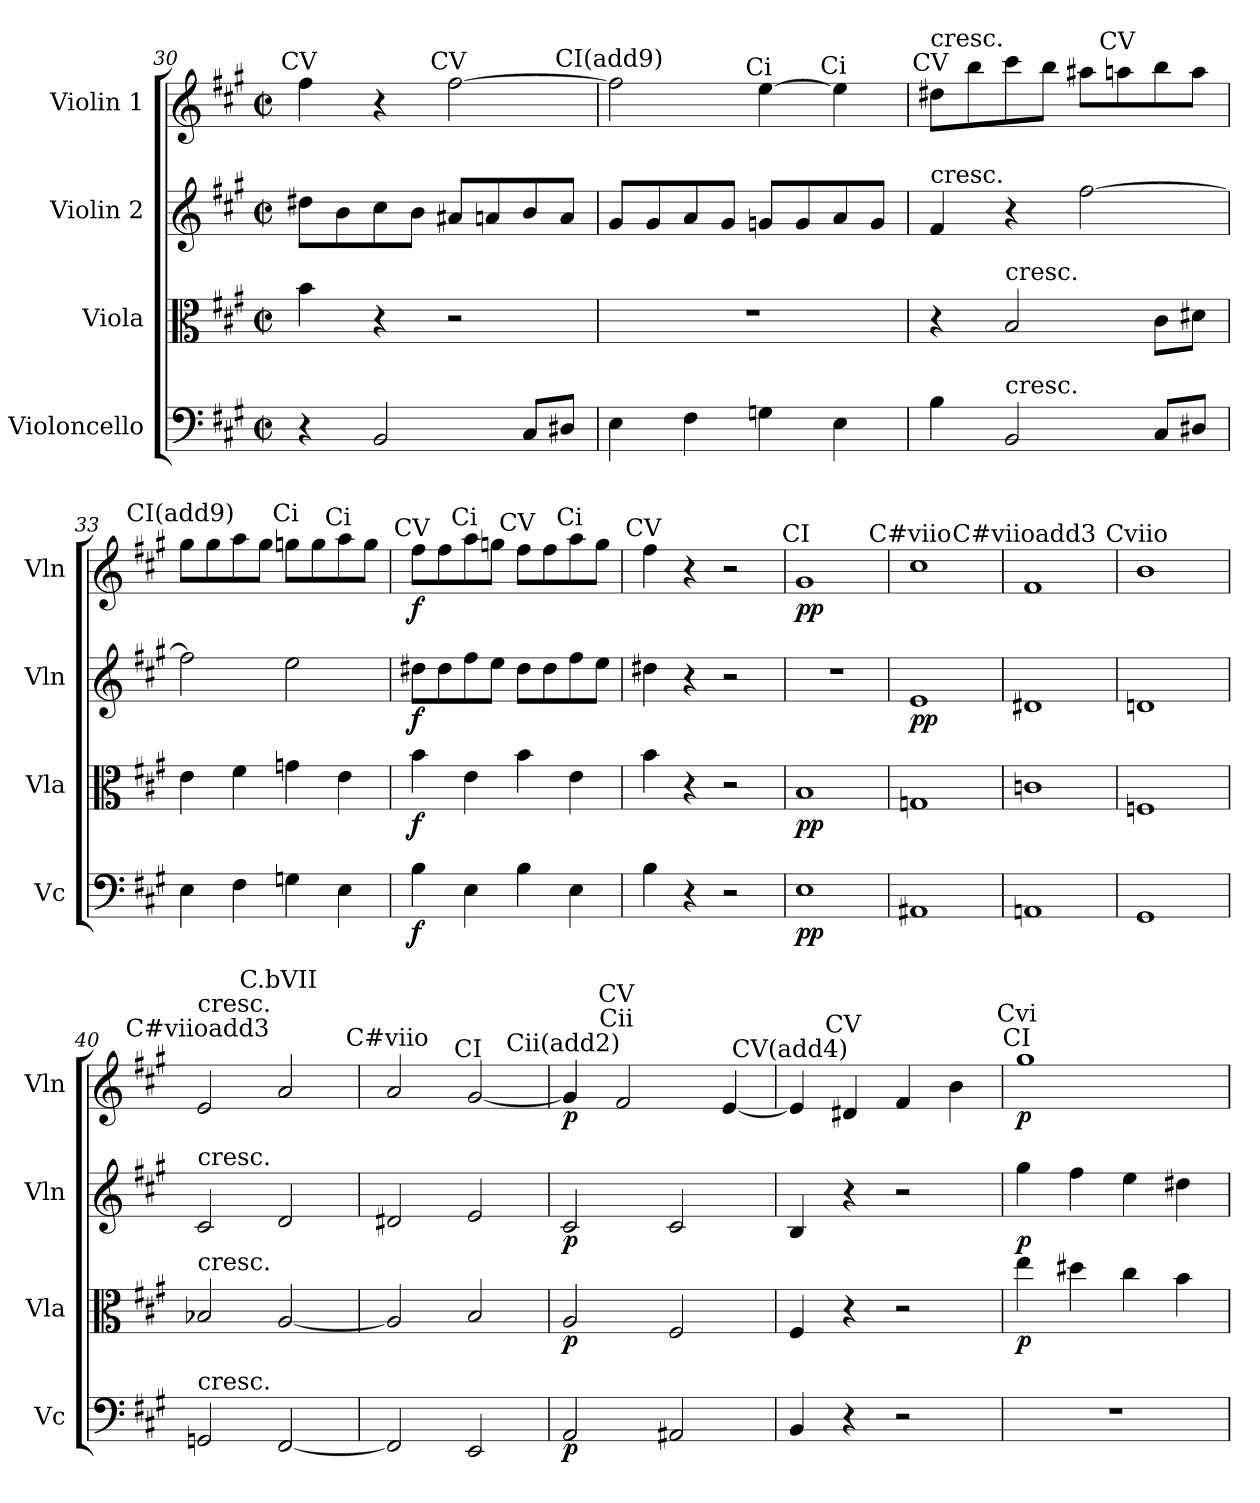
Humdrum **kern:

**kern	**dynam	**kern	**dynam	**kern	**dynam	**kern	**dynam
*part4	*part4	*part3	*part3	*part2	*part2	*part1	*part1
*staff4	*staff4	*staff3	*staff3	*staff2	*staff2	*staff1	*staff1
*I"Violoncello	*	*I"Viola	*	*I"Violin 2	*	*I"Violin 1	*
*I'Vc	*	*I'Vla	*	*I'Vln	*	*I'Vln	*
*clefF4	*	*clefC3	*	*clefG2	*	*clefG2	*
*k[f#c#g#]	*	*k[f#c#g#]	*	*k[f#c#g#]	*	*k[f#c#g#]	*
*A:	*	*A:	*	*A:	*	*A:	*
*M2/2	*	*M2/2	*	*M2/2	*	*M2/2	*
*met(c|)	*	*met(c|)	*	*met(c|)	*	*met(c|)	*
=30X	=30X	=30X	=30X	=30X	=30X	=30X	=30X
!	!	!	!	!	!	!LO:TX:a:cj:t=CV	!
4r	.	4b\	.	8dd#X\L	.	4ff#\	.
.	.	.	.	8b\	.	.	.
2BB/	.	4r	.	8cc#\	.	4r	.
.	.	.	.	8b\J	.	.	.
!	!	!	!	!	!	!LO:TX:a:cj:t=CV	!
.	.	2r	.	8a#X/L	.	[2ff#\	.
.	.	.	.	8an/	.	.	.
8C#/L	.	.	.	8b/	.	.	.
8D#X/J	.	.	.	8a/J	.	.	.
=31X	=31X	=31X	=31X	=31X	=31X	=31X	=31X
!	!	!	!	!	!	!LO:TX:a:cj:t=CI(add9)	!
4E\	.	1r	.	8g#/L	.	2ff#\]	.
.	.	.	.	8g#/	.	.	.
4F#\	.	.	.	8a/	.	.	.
.	.	.	.	8g#/J	.	.	.
!	!	!	!	!	!	!LO:TX:a:cj:t=Ci	!
4Gn\	.	.	.	8gn/L	.	[4ee\	.
.	.	.	.	8g/	.	.	.
!	!	!	!	!	!	!LO:TX:a:cj:t=Ci	!
4E\	.	.	.	8a/	.	4ee\]	.
.	.	.	.	8g/J	.	.	.
!!LO:PB:g=z
=32X	=32X	=32X	=32X	=32X	=32X	=32X	=32X
!	!	!	!	!	!	!LO:TX:a:cj:t=CV	!
!	!	!	!	!	!	!LO:TX:a:t=cresc.	!
!	!	!	!	!LO:TX:a:t=cresc.	!	!	!
4B\	.	4r	.	4f#/	.	8dd#X\L	.
.	.	.	.	.	.	8bb\	.
!	!	!LO:TX:a:t=cresc.	!	!	!	!	!
!LO:TX:a:t=cresc.	!	!	!	!	!	!	!
2BB/	.	2B/	.	4r	.	8ccc#\	.
.	.	.	.	.	.	8bb\J	.
.	.	.	.	[2ff#\	.	8aa#X\L	.
!	!	!	!	!	!	!LO:TX:a:cj:t=CV	!
.	.	.	.	.	.	8aan\	.
8C#/L	.	8c#\L	.	.	.	8bb\	.
8D#X/J	.	8d#X\J	.	.	.	8aa\J	.
=33X	=33X	=33X	=33X	=33X	=33X	=33X	=33X
!	!	!	!	!	!	!LO:TX:a:cj:t=CI(add9)	!
4E\	.	4e\	.	2ff#\]	.	8gg#\L	.
.	.	.	.	.	.	8gg#\	.
4F#\	.	4f#\	.	.	.	8aa\	.
.	.	.	.	.	.	8gg#\J	.
!	!	!	!	!	!	!LO:TX:a:cj:t=Ci	!
4Gn\	.	4gn\	.	2ee\	.	8ggn\L	.
.	.	.	.	.	.	8gg\	.
!	!	!	!	!	!	!LO:TX:a:cj:t=Ci	!
4E\	.	4e\	.	.	.	8aa\	.
.	.	.	.	.	.	8gg\J	.
=34X	=34X	=34X	=34X	=34X	=34X	=34X	=34X
!	!	!	!	!	!	!LO:TX:a:cj:t=CV	!
!	!LO:DY:b	!	!LO:DY:b	!	!LO:DY:b	!	!LO:DY:b
4B\	f	4b\	f	8dd#X\L	f	8ff#\L	f
.	.	.	.	8dd#\	.	8ff#\	.
!	!	!	!	!	!	!LO:TX:a:cj:t=Ci	!
4E\	.	4e\	.	8ff#\	.	8aa\	.
.	.	.	.	8ee\J	.	8ggn\J	.
!	!	!	!	!	!	!LO:TX:a:cj:t=CV	!
4B\	.	4b\	.	8dd#\L	.	8ff#\L	.
.	.	.	.	8dd#\	.	8ff#\	.
!	!	!	!	!	!	!LO:TX:a:cj:t=Ci	!
4E\	.	4e\	.	8ff#\	.	8aa\	.
.	.	.	.	8ee\J	.	8gg\J	.
=35X	=35X	=35X	=35X	=35X	=35X	=35X	=35X
!	!	!	!	!	!	!LO:TX:a:cj:t=CV	!
4B\	.	4b\	.	4dd#X\	.	4ff#\	.
4r	.	4r	.	4r	.	4r	.
2r	.	2r	.	2r	.	2r	.
!!LO:LB:g=z
=36X	=36X	=36X	=36X	=36X	=36X	=36X	=36X
!	!	!	!	!	!	!LO:TX:a:cj:t=CI	!
!	!LO:DY:b	!	!LO:DY:b	!	!	!	!LO:DY:b
1E	pp	1B	pp	1r	.	1g#	pp
=37X	=37X	=37X	=37X	=37X	=37X	=37X	=37X
!	!	!	!	!	!	!LO:TX:a:cj:t=C#viio	!
!	!	!	!	!	!LO:DY:b	!	!
1AA#X	.	1Gn	.	1e	pp	1cc#	.
=38X	=38X	=38X	=38X	=38X	=38X	=38X	=38X
!	!	!	!	!	!	!LO:TX:a:cj:t=C#viioadd3	!
1AAn	.	1cn	.	1d#X	.	1f#	.
=39X	=39X	=39X	=39X	=39X	=39X	=39X	=39X
!	!	!	!	!	!	!LO:TX:a:cj:t=Cviio	!
1GG#	.	1Fn	.	1dn	.	1b	.
=40X	=40X	=40X	=40X	=40X	=40X	=40X	=40X
!	!	!	!	!	!	!LO:TX:a:cj:t=C#viioadd3	!
!	!	!	!	!	!	!LO:TX:a:t=cresc.	!
!	!	!	!	!LO:TX:a:t=cresc.	!	!	!
!	!	!LO:TX:a:t=cresc.	!	!	!	!	!
!LO:TX:a:t=cresc.	!	!	!	!	!	!	!
2GGn/	.	2B-X/	.	2c#/	.	2e/	.
!	!	!	!	!	!	!LO:TX:a:cj:t=C.bVII	!
[2FF#/	.	[2A/	.	2d/	.	2a/	.
=41X	=41X	=41X	=41X	=41X	=41X	=41X	=41X
!	!	!	!	!	!	!LO:TX:a:cj:t=C#viio	!
2FF#/]	.	2A/]	.	2d#X/	.	2a/	.
!	!	!	!	!	!	!LO:TX:a:cj:t=CI	!
2EE/	.	2B/	.	2e/	.	[2g#/	.
!!LO:PB:g=z
=42X	=42X	=42X	=42X	=42X	=42X	=42X	=42X
!	!	!	!	!	!	!LO:TX:a:cj:t=Cii(add2)	!
!	!LO:DY:b	!	!LO:DY:b	!	!LO:DY:b	!	!LO:DY:b
2AA/	p	2A/	p	2c#/	p	4g#/]	p
!	!	!	!	!	!	!LO:TX:a:cj:t=Cii	!
!	!	!	!	!	!	!LO:TX:a:cj:t=CV	!
.	.	.	.	.	.	2f#/	.
2AA#X/	.	2F#/	.	2c#/	.	.	.
.	.	.	.	.	.	[4e/	.
=43X	=43X	=43X	=43X	=43X	=43X	=43X	=43X
!	!	!	!	!	!	!LO:TX:a:cj:t=CV(add4)	!
4BB/	.	4F#/	.	4B/	.	4e/]	.
!	!	!	!	!	!	!LO:TX:a:cj:t=CV	!
4r	.	4r	.	4r	.	4d#X/	.
2r	.	2r	.	2r	.	4f#/	.
.	.	.	.	.	.	4b\	.
=44X	=44X	=44X	=44X	=44X	=44X	=44X	=44X
!	!	!	!	!	!	!LO:TX:a:cj:t=CI	!
!	!	!	!	!	!	!LO:TX:a:cj:t=Cvi	!
!	!	!	!LO:DY:b	!	!LO:DY:b	!	!LO:DY:b
1r	.	4ee\	p	4gg#\	p	1gg#	p
.	.	4dd#X\	.	4ff#\	.	.	.
.	.	4cc#\	.	4ee\	.	.	.
.	.	4b\	.	4dd#X\	.	.	.
=	=	=	=	=	=	=	=
*-	*-	*-	*-	*-	*-	*-	*-
